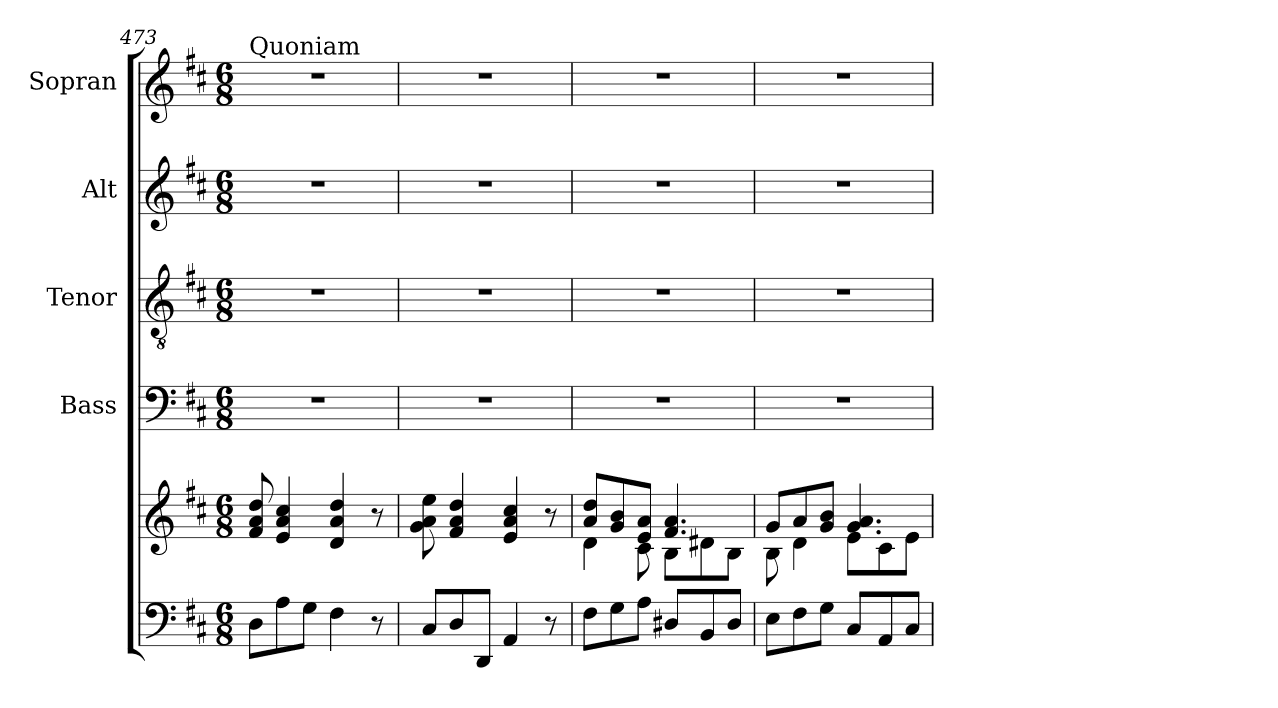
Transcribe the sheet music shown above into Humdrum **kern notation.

**kern	**kern	**kern	**kern	**kern	**kern
*part5	*part5	*part4	*part3	*part2	*part1
*staff6	*staff5	*staff4	*staff3	*staff2	*staff1
*	*	*I"Bass	*I"Tenor	*I"Alt	*I"Sopran
*	*	*I'B.	*I'T.	*I'A.	*I'S.
!!LO:LB:g=z
*clefF4	*clefG2	*clefF4	*clefGv2	*clefG2	*clefG2
*k[f#c#]	*k[f#c#]	*k[f#c#]	*k[f#c#]	*k[f#c#]	*k[f#c#]
*D:	*D:	*D:	*D:	*D:	*D:
*M6/8	*M6/8	*M6/8	*M6/8	*M6/8	*M6/8
=473	=473	=473	=473	=473	=473
!	!	!	!	!	!LO:TX:a:t=Quoniam
8D\L	8f#/ 8a/ 8dd/	2.r	2.r	2.r	2.r
8A\	4e/ 4a/ 4cc#/	.	.	.	.
8G\J	.	.	.	.	.
4F#\	4d/ 4a/ 4dd/	.	.	.	.
8r	8r	.	.	.	.
=474	=474	=474	=474	=474	=474
8C#/L	8g\ 8a\ 8ee\	2.r	2.r	2.r	2.r
8D/	4f#/ 4a/ 4dd/	.	.	.	.
8DD/J	.	.	.	.	.
4AA/	4e/ 4a/ 4cc#/	.	.	.	.
8r	8r	.	.	.	.
=475	=475	=475	=475	=475	=475
*	*^	*	*	*	*
8F#\L	8a/ 8dd/L	4d\	2.r	2.r	2.r	2.r
8G\	8g/ 8b/	.	.	.	.	.
8A\J	8e/ 8a/J	8c#\	.	.	.	.
8D#X/L	4.f#/ 4.a/	8B\L	.	.	.	.
8BB/	.	8d#X\	.	.	.	.
8D#/J	.	8B\J	.	.	.	.
=476	=476	=476	=476	=476	=476	=476
8E\L	8g/L	8B\	2.r	2.r	2.r	2.r
8F#\	8a/	4d\	.	.	.	.
8G\J	8g/ 8b/J	.	.	.	.	.
8C#/L	4.g/ 4.a/	8e\L	.	.	.	.
8AA/	.	8c#\	.	.	.	.
8C#/J	.	8e\J	.	.	.	.
*	*v	*v	*	*	*	*
=	=	=	=	=	=
*-	*-	*-	*-	*-	*-
